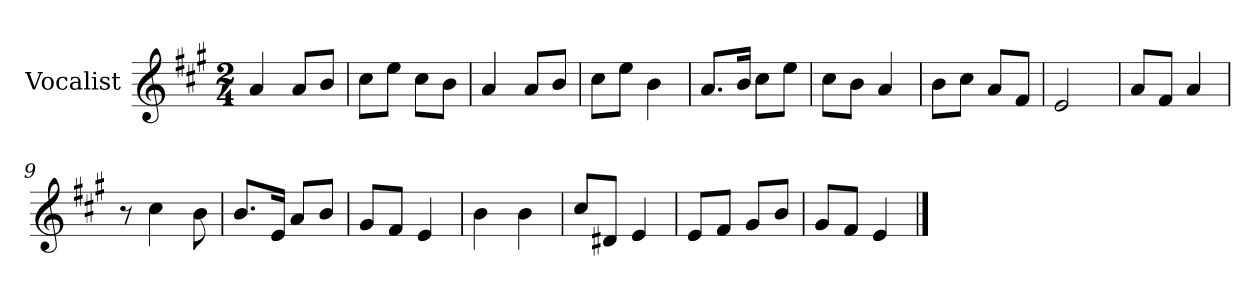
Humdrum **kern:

**kern
*part1
*staff1
*I"Vocalist
*k[f#c#g#]
*A:
*M2/4
=
4a
8aL
8bJ
=1
8cc#L
8eeJ
8cc#L
8bJ
=2
4a
8aL
8bJ
=3
8cc#L
8eeJ
4b
=4
8.aL
16bJk
8cc#L
8eeJ
=5
8cc#L
8bJ
4a
=6
8bL
8cc#J
8aL
8f#J
=7
2e
=8
8aL
8f#J
4a
=9
8r
4cc#
8b
=10
8.bL
16eJk
8aL
8bJ
=11
8g#L
8f#J
4e
=12
4b
4b
=13
8cc#L
8d#XJ
4e
=14
8eL
8f#J
8g#L
8bJ
=15
8g#L
8f#J
4e
==
*-
